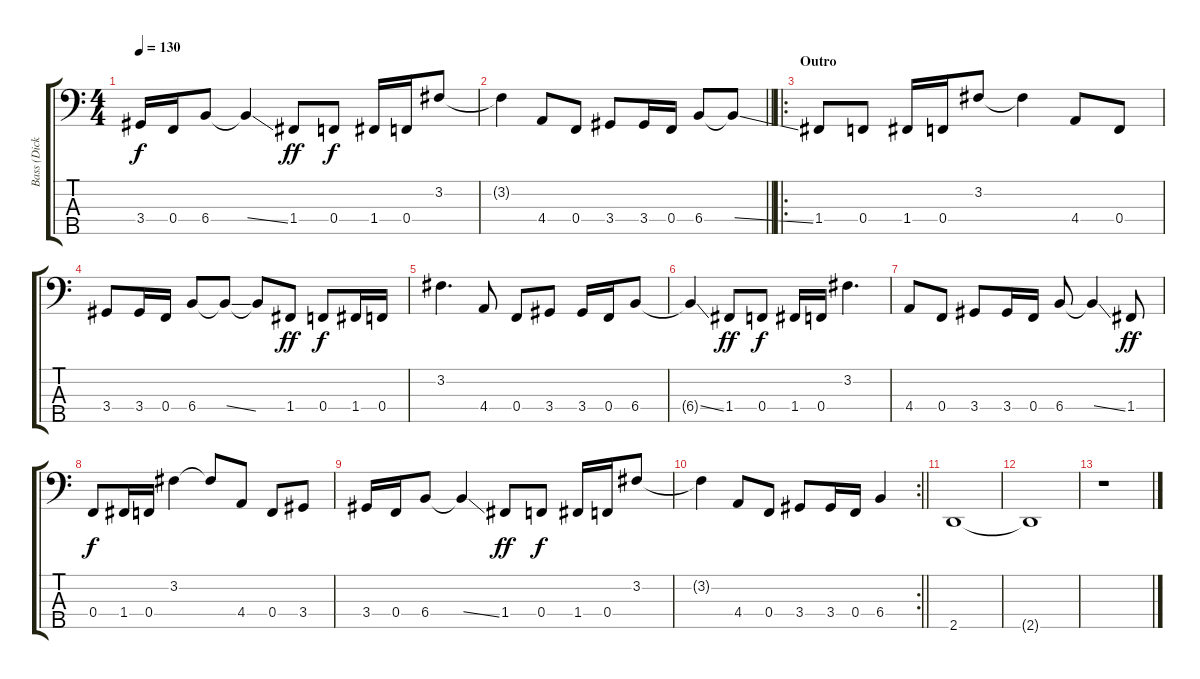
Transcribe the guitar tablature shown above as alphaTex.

\track ("Bass (Dick Lovgren)" "Bass (Dick") {instrument slapbass1}
\staff {score tabs}
\tuning (Ab2 Eb2 Bb1 F1 C1) {hide}
\ts (4 4)
\tempo 130
\clef f4
\ks c
3.4.16{dy f} 0.4.16 6.4.8 6.4{ss t}.4 1.4.8{dy ff} 0.4.8{dy f} 1.4.16 0.4.16 3.2.8 |
\barLineRight lightlight
3.2{t}.4 4.4.8 0.4.8 3.4.8 3.4.16 0.4.16 6.4.8 6.4{ss t}.8 |
\ro
\section ("" "Outro")
1.4.8 0.4.8 1.4.16 0.4.16 3.2.8 3.2{t}.4 4.4.8 0.4.8 |
3.4.8 3.4.16 0.4.16 6.4.8 6.4{ss t}.8 6.4{t}.8 1.4.8{dy ff} 0.4.8{dy f} 1.4.16 0.4.16 |
3.2.4{d} 4.4.8 0.4.8 3.4.8 3.4.16 0.4.16 6.4.8 |
6.4{ss t}.4 1.4.8{dy ff} 0.4.8{dy f} 1.4.16 0.4.16 3.2.4{d} |
4.4.8 0.4.8 3.4.8 3.4.16 0.4.16 6.4.8 6.4{ss t}.4 1.4.8{dy ff} |
0.4.8{dy f} 1.4.16 0.4.16 3.2.4 3.2{t}.8 4.4.8 0.4.8 3.4.8 |
3.4.16 0.4.16 6.4.8 6.4{ss t}.4 1.4.8{dy ff} 0.4.8{dy f} 1.4.16 0.4.16 3.2.8 |
\rc 2
\barLineRight lightlight
3.2{t}.4 4.4.8 0.4.8 3.4.8 3.4.16 0.4.16 6.4.4 |
2.5.1 |
2.5{t}.1 |
r.1
